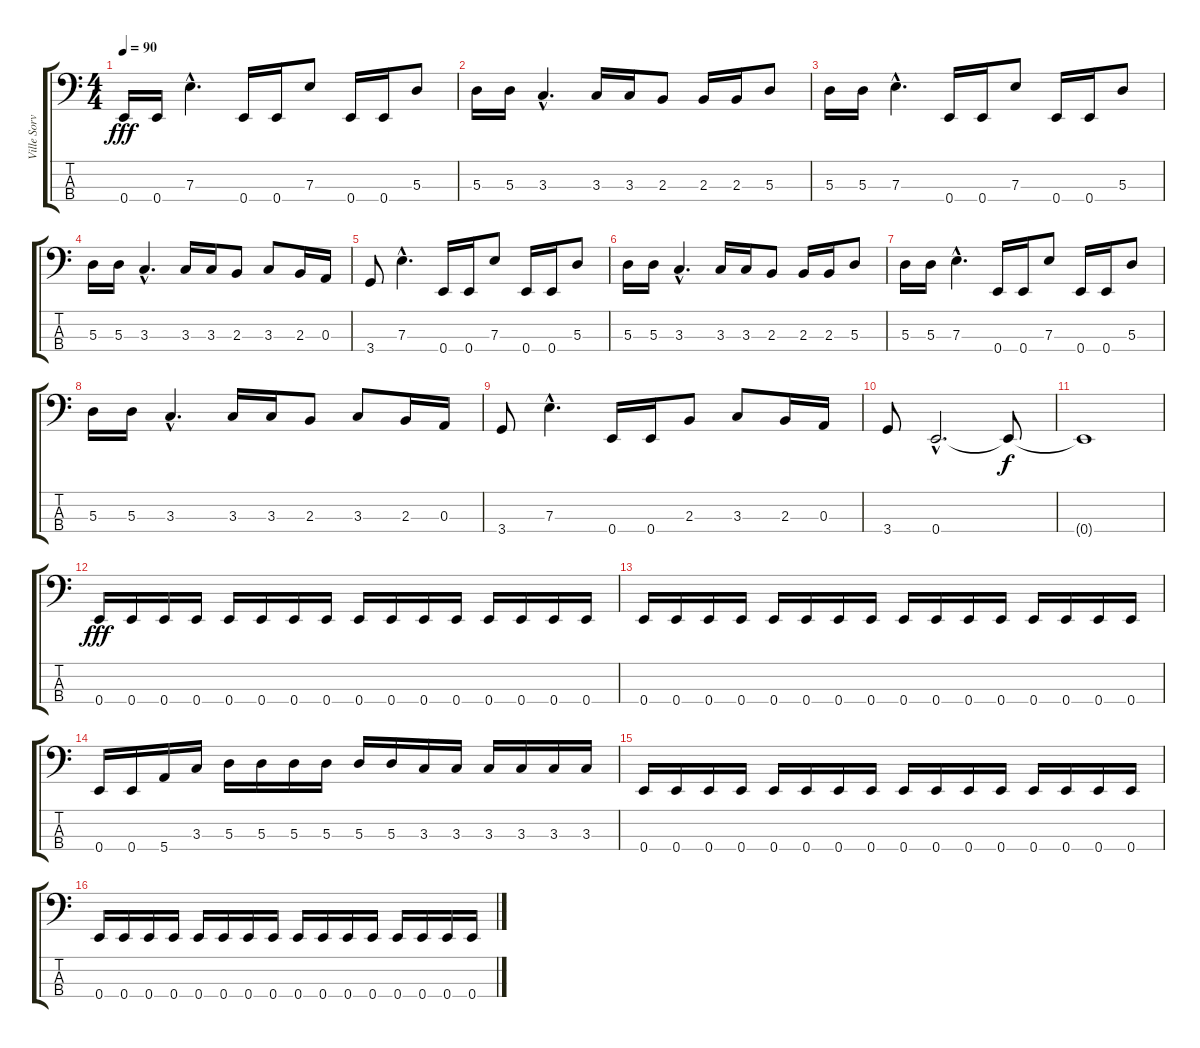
\track ("Ville Sorvali" "Ville Sorv") {instrument electricbasspick}
\staff {score tabs}
\tuning (G2 D2 A1 E1) {hide}
\ts (4 4)
\tempo 90
\clef f4
\ks c
0.4.16{dy fff instrument electricbasspick} 0.4.16 7.3{hac}.4{d} 0.4.16 0.4.16 7.3.8 0.4.16 0.4.16 5.3.8 |
5.3.16 5.3.16 3.3{hac}.4{d} 3.3.16 3.3.16 2.3.8 2.3.16 2.3.16 5.3.8 |
5.3.16 5.3.16 7.3{hac}.4{d} 0.4.16 0.4.16 7.3.8 0.4.16 0.4.16 5.3.8 |
5.3.16 5.3.16 3.3{hac}.4{d} 3.3.16 3.3.16 2.3.8 3.3.8 2.3.16 0.3.16 |
3.4.8 7.3{hac}.4{d} 0.4.16 0.4.16 7.3.8 0.4.16 0.4.16 5.3.8 |
5.3.16 5.3.16 3.3{hac}.4{d} 3.3.16 3.3.16 2.3.8 2.3.16 2.3.16 5.3.8 |
5.3.16 5.3.16 7.3{hac}.4{d} 0.4.16 0.4.16 7.3.8 0.4.16 0.4.16 5.3.8 |
5.3.16 5.3.16 3.3{hac}.4{d} 3.3.16 3.3.16 2.3.8 3.3.8 2.3.16 0.3.16 |
3.4.8 7.3{hac}.4{d} 0.4.16 0.4.16 2.3.8 3.3.8 2.3.16 0.3.16 |
3.4.8 0.4{hac}.2{d} 0.4{t}.8{dy f} |
0.4{t}.1 |
0.4.16{dy fff} 0.4.16 0.4.16 0.4.16 0.4.16 0.4.16 0.4.16 0.4.16 0.4.16 0.4.16 0.4.16 0.4.16 0.4.16 0.4.16 0.4.16 0.4.16 |
0.4.16 0.4.16 0.4.16 0.4.16 0.4.16 0.4.16 0.4.16 0.4.16 0.4.16 0.4.16 0.4.16 0.4.16 0.4.16 0.4.16 0.4.16 0.4.16 |
0.4.16 0.4.16 5.4.16 3.3.16 5.3.16 5.3.16 5.3.16 5.3.16 5.3.16 5.3.16 3.3.16 3.3.16 3.3.16 3.3.16 3.3.16 3.3.16 |
0.4.16 0.4.16 0.4.16 0.4.16 0.4.16 0.4.16 0.4.16 0.4.16 0.4.16 0.4.16 0.4.16 0.4.16 0.4.16 0.4.16 0.4.16 0.4.16 |
0.4.16 0.4.16 0.4.16 0.4.16 0.4.16 0.4.16 0.4.16 0.4.16 0.4.16 0.4.16 0.4.16 0.4.16 0.4.16 0.4.16 0.4.16 0.4.16
